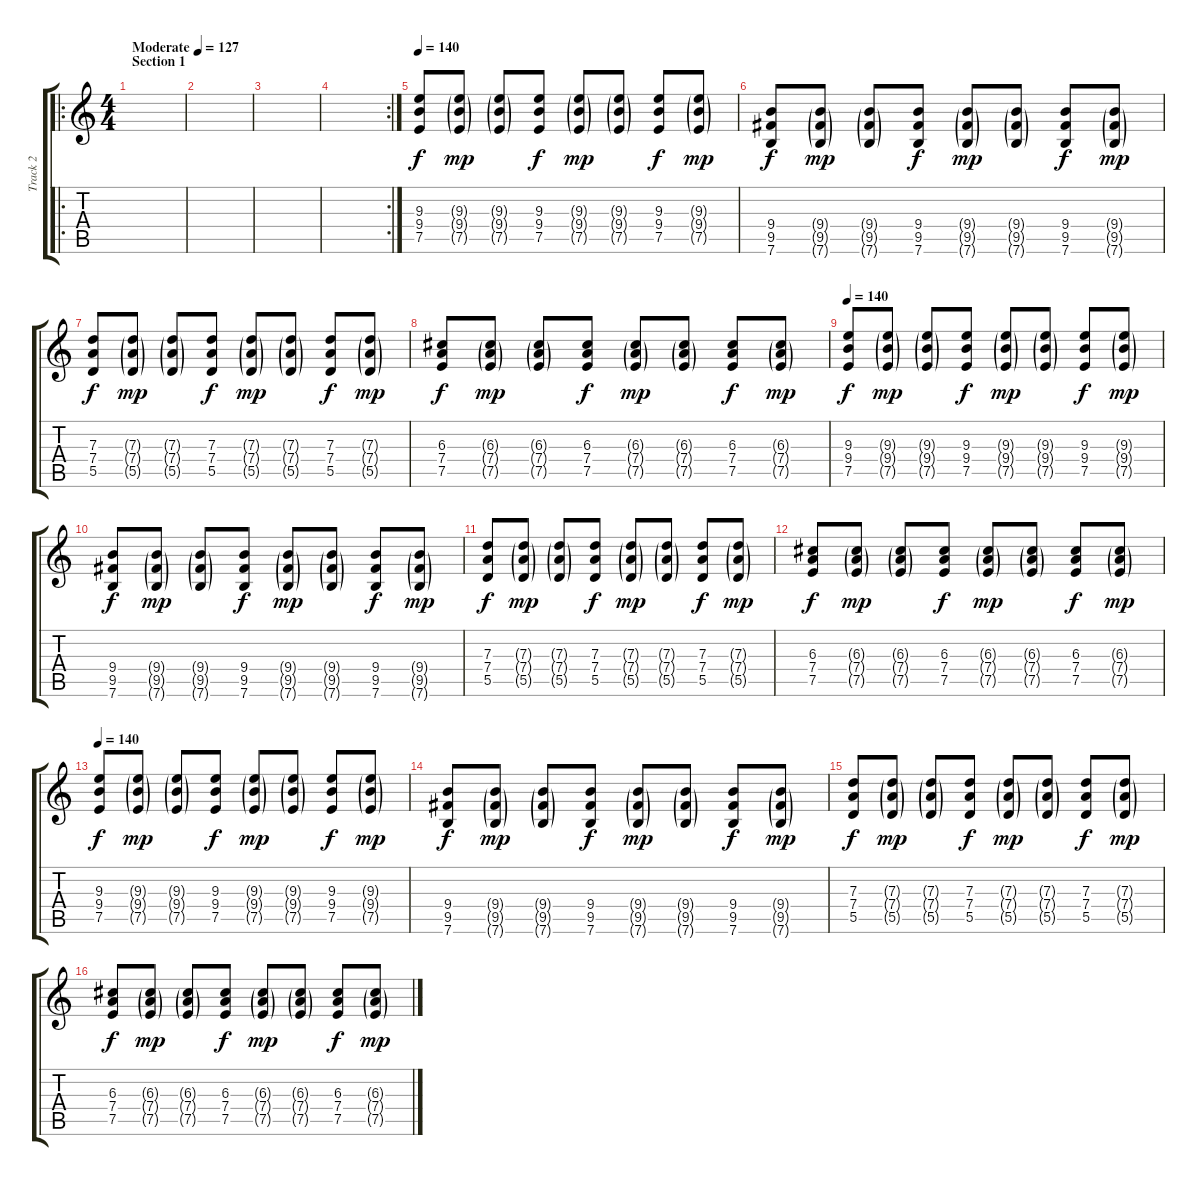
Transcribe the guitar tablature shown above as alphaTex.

\track ("Track 2" "Track 2") {instrument electricguitarmuted}
\staff {score tabs}
\tuning (E4 B3 G3 D3 A2 E2) {hide}
\ro
\ts (4 4)
\section ("" "Section 1")
\tempo (127 "Moderate")
\clef g2
\ks c
|
|
|
\rc 2
|
\tempo 140
(9.3 9.4 7.5).8 (9.3{g} 9.4{g} 7.5{g}).8{dy mp} (9.3{g} 9.4{g} 7.5{g}).8 (9.3 9.4 7.5).8{dy f} (9.3{g} 9.4{g} 7.5{g}).8{dy mp} (9.3{g} 9.4{g} 7.5{g}).8 (9.3 9.4 7.5).8{dy f} (9.3{g} 9.4{g} 7.5{g}).8{dy mp} |
(9.4 9.5 7.6).8{dy f} (9.4{g} 9.5{g} 7.6{g}).8{dy mp} (9.4{g} 9.5{g} 7.6{g}).8 (9.4 9.5 7.6).8{dy f} (9.4{g} 9.5{g} 7.6{g}).8{dy mp} (9.4{g} 9.5{g} 7.6{g}).8 (9.4 9.5 7.6).8{dy f} (9.4{g} 9.5{g} 7.6{g}).8{dy mp} |
(7.3 7.4 5.5).8{dy f} (7.3{g} 7.4{g} 5.5{g}).8{dy mp} (7.3{g} 7.4{g} 5.5{g}).8 (7.3 7.4 5.5).8{dy f} (7.3{g} 7.4{g} 5.5{g}).8{dy mp} (7.3{g} 7.4{g} 5.5{g}).8 (7.3 7.4 5.5).8{dy f} (7.3{g} 7.4{g} 5.5{g}).8{dy mp} |
(6.3 7.4 7.5).8{dy f} (6.3{g} 7.4{g} 7.5{g}).8{dy mp} (6.3{g} 7.4{g} 7.5{g}).8 (6.3 7.4 7.5).8{dy f} (6.3{g} 7.4{g} 7.5{g}).8{dy mp} (6.3{g} 7.4{g} 7.5{g}).8 (6.3 7.4 7.5).8{dy f} (6.3{g} 7.4{g} 7.5{g}).8{dy mp} |
\tempo 140
(9.3 9.4 7.5).8{dy f} (9.3{g} 9.4{g} 7.5{g}).8{dy mp} (9.3{g} 9.4{g} 7.5{g}).8 (9.3 9.4 7.5).8{dy f} (9.3{g} 9.4{g} 7.5{g}).8{dy mp} (9.3{g} 9.4{g} 7.5{g}).8 (9.3 9.4 7.5).8{dy f} (9.3{g} 9.4{g} 7.5{g}).8{dy mp} |
(9.4 9.5 7.6).8{dy f} (9.4{g} 9.5{g} 7.6{g}).8{dy mp} (9.4{g} 9.5{g} 7.6{g}).8 (9.4 9.5 7.6).8{dy f} (9.4{g} 9.5{g} 7.6{g}).8{dy mp} (9.4{g} 9.5{g} 7.6{g}).8 (9.4 9.5 7.6).8{dy f} (9.4{g} 9.5{g} 7.6{g}).8{dy mp} |
(7.3 7.4 5.5).8{dy f} (7.3{g} 7.4{g} 5.5{g}).8{dy mp} (7.3{g} 7.4{g} 5.5{g}).8 (7.3 7.4 5.5).8{dy f} (7.3{g} 7.4{g} 5.5{g}).8{dy mp} (7.3{g} 7.4{g} 5.5{g}).8 (7.3 7.4 5.5).8{dy f} (7.3{g} 7.4{g} 5.5{g}).8{dy mp} |
(6.3 7.4 7.5).8{dy f} (6.3{g} 7.4{g} 7.5{g}).8{dy mp} (6.3{g} 7.4{g} 7.5{g}).8 (6.3 7.4 7.5).8{dy f} (6.3{g} 7.4{g} 7.5{g}).8{dy mp} (6.3{g} 7.4{g} 7.5{g}).8 (6.3 7.4 7.5).8{dy f} (6.3{g} 7.4{g} 7.5{g}).8{dy mp} |
\tempo 140
(9.3 9.4 7.5).8{dy f} (9.3{g} 9.4{g} 7.5{g}).8{dy mp} (9.3{g} 9.4{g} 7.5{g}).8 (9.3 9.4 7.5).8{dy f} (9.3{g} 9.4{g} 7.5{g}).8{dy mp} (9.3{g} 9.4{g} 7.5{g}).8 (9.3 9.4 7.5).8{dy f} (9.3{g} 9.4{g} 7.5{g}).8{dy mp} |
(9.4 9.5 7.6).8{dy f} (9.4{g} 9.5{g} 7.6{g}).8{dy mp} (9.4{g} 9.5{g} 7.6{g}).8 (9.4 9.5 7.6).8{dy f} (9.4{g} 9.5{g} 7.6{g}).8{dy mp} (9.4{g} 9.5{g} 7.6{g}).8 (9.4 9.5 7.6).8{dy f} (9.4{g} 9.5{g} 7.6{g}).8{dy mp} |
(7.3 7.4 5.5).8{dy f} (7.3{g} 7.4{g} 5.5{g}).8{dy mp} (7.3{g} 7.4{g} 5.5{g}).8 (7.3 7.4 5.5).8{dy f} (7.3{g} 7.4{g} 5.5{g}).8{dy mp} (7.3{g} 7.4{g} 5.5{g}).8 (7.3 7.4 5.5).8{dy f} (7.3{g} 7.4{g} 5.5{g}).8{dy mp} |
(6.3 7.4 7.5).8{dy f} (6.3{g} 7.4{g} 7.5{g}).8{dy mp} (6.3{g} 7.4{g} 7.5{g}).8 (6.3 7.4 7.5).8{dy f} (6.3{g} 7.4{g} 7.5{g}).8{dy mp} (6.3{g} 7.4{g} 7.5{g}).8 (6.3 7.4 7.5).8{dy f} (6.3{g} 7.4{g} 7.5{g}).8{dy mp}
